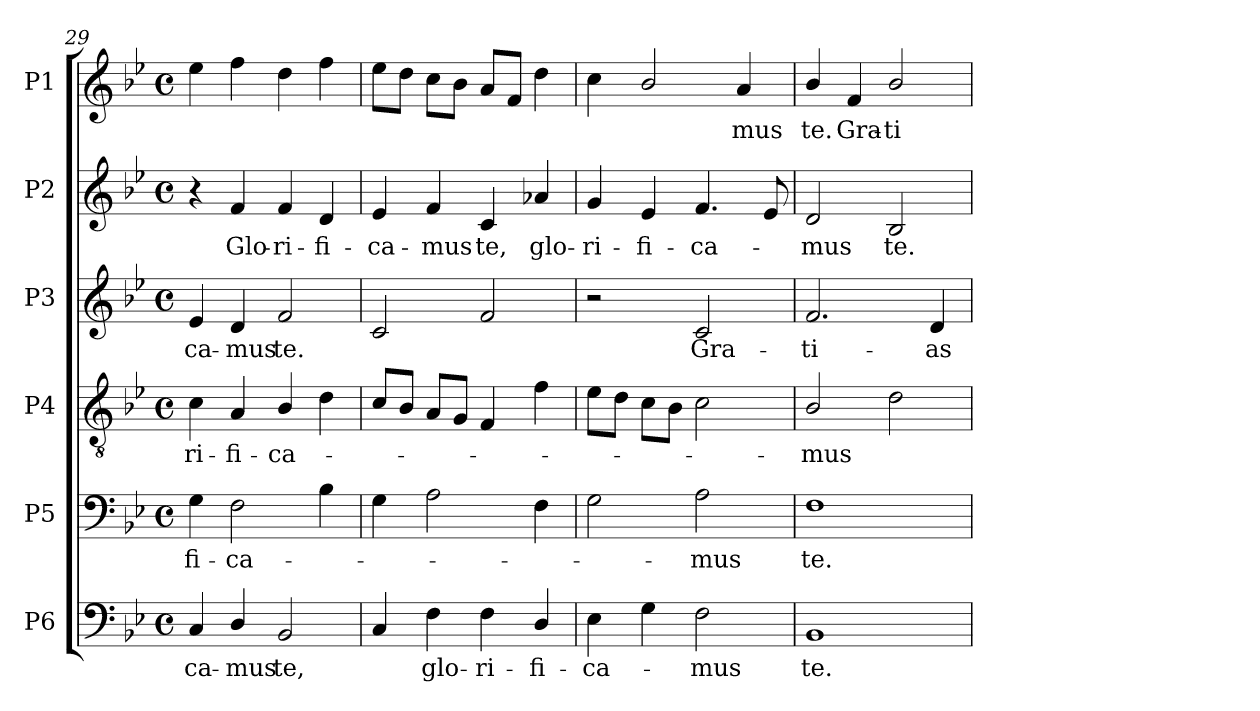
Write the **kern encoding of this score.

**kern	**text	**kern	**text	**kern	**text	**kern	**text	**kern	**text	**kern	**text
*part6	*part6	*part5	*part5	*part4	*part4	*part3	*part3	*part2	*part2	*part1	*part1
*staff6	*staff6	*staff5	*staff5	*staff4	*staff4	*staff3	*staff3	*staff2	*staff2	*staff1	*staff1
*I"P6	*	*I"P5	*	*I"P4	*	*I"P3	*	*I"P2	*	*I"P1	*
*clefF4	*	*clefF4	*	*clefGv2	*	*clefG2	*	*clefG2	*	*clefG2	*
*	*	*	*	*ITrd7c12	*	*	*	*	*	*	*
*k[b-e-]	*	*k[b-e-]	*	*k[b-e-]	*	*k[b-e-]	*	*k[b-e-]	*	*k[b-e-]	*
*B-:	*	*B-:	*	*B-:	*	*B-:	*	*B-:	*	*B-:	*
*M4/4	*	*M4/4	*	*M4/4	*	*M4/4	*	*M4/4	*	*M4/4	*
*met(c)	*	*met(c)	*	*met(c)	*	*met(c)	*	*met(c)	*	*met(c)	*
=29	=29	=29	=29	=29	=29	=29	=29	=29	=29	=29	=29
!	!LO:LY:b:color=#000000	!	!	!	!	!	!	!	!	!	!
!	!	!	!LO:LY:b:color=#000000	!	!	!	!	!	!	!	!
!	!	!	!	!	!LO:LY:b:color=#000000	!	!	!	!	!	!
!	!	!	!	!	!	!	!LO:LY:b:color=#000000	!	!	!	!
4Ci/	-ca-	4Gi\	-fi-	4Ci\	-ri-	4e-i/	-ca-	4r	.	4ee-i\	.
!	!LO:LY:b:color=#000000	!	!	!	!	!	!	!	!	!	!
!	!	!	!LO:LY:b:color=#000000	!	!	!	!	!	!	!	!
!	!	!	!	!	!LO:LY:b:color=#000000	!	!	!	!	!	!
!	!	!	!	!	!	!	!LO:LY:b:color=#000000	!	!	!	!
!	!	!	!	!	!	!	!	!	!LO:LY:b:color=#000000	!	!
4Di/	-mus	2Fi\	-ca-	4AAi/	-fi-	4di/	-mus	4fi/	Glo-	4ffi\	.
!	!LO:LY:b:color=#000000	!	!	!	!	!	!	!	!	!	!
!	!	!	!	!	!LO:LY:b:color=#000000	!	!	!	!	!	!
!	!	!	!	!	!	!	!LO:LY:b:color=#000000	!	!	!	!
!	!	!	!	!	!	!	!	!	!LO:LY:b:color=#000000	!	!
2BB-i/	te,	.	.	4BB-i/	-ca-	2fi/	te.	4fi/	-ri-	4ddi\	.
!	!	!	!	!	!	!	!	!	!LO:LY:b:color=#000000	!	!
.	.	4B-i\	.	4Di\	.	.	.	4di/	-fi-	4ffi\	.
=30	=30	=30	=30	=30	=30	=30	=30	=30	=30	=30	=30
!	!	!	!	!	!	!	!	!	!LO:LY:b:color=#000000	!	!
4Ci/	.	4Gi\	.	8Ci/L	.	2ci/	.	4e-i/	-ca-	8ee-i\L	.
.	.	.	.	8BB-i/J	.	.	.	.	.	8ddi\J	.
!	!LO:LY:b:color=#000000	!	!	!	!	!	!	!	!	!	!
!	!	!	!	!	!	!	!	!	!LO:LY:b:color=#000000	!	!
4Fi\	glo-	2Ai\	.	8AAi/L	.	.	.	4fi/	-mus	8cci\L	.
.	.	.	.	8GGi/J	.	.	.	.	.	8b-i\J	.
!	!LO:LY:b:color=#000000	!	!	!	!	!	!	!	!	!	!
!	!	!	!	!	!	!	!	!	!LO:LY:b:color=#000000	!	!
4Fi\	-ri-	.	.	4FFi/	.	2fi/	.	4ci/	te,	8ai/L	.
.	.	.	.	.	.	.	.	.	.	8fi/J	.
!	!LO:LY:b:color=#000000	!	!	!	!	!	!	!	!	!	!
!	!	!	!	!	!	!	!	!	!LO:LY:b:color=#000000	!	!
4Di/	-fi-	4Fi\	.	4Fi\	.	.	.	4a-i/	glo-	4ddi\	.
=31	=31	=31	=31	=31	=31	=31	=31	=31	=31	=31	=31
!	!LO:LY:b:color=#000000	!	!	!	!	!	!	!	!	!	!
!	!	!	!	!	!	!	!	!	!LO:LY:b:color=#000000	!	!
4E-i\	-ca-	2Gi\	.	8E-i\L	.	2r	.	4gi/	-ri-	4cci\	.
.	.	.	.	8Di\J	.	.	.	.	.	.	.
!	!	!	!	!	!	!	!	!	!LO:LY:b:color=#000000	!	!
4Gi\	.	.	.	8Ci\L	.	.	.	4e-i/	-fi-	2b-i/	.
.	.	.	.	8BB-i\J	.	.	.	.	.	.	.
!	!LO:LY:b:color=#000000	!	!	!	!	!	!	!	!	!	!
!	!	!	!LO:LY:b:color=#000000	!	!	!	!	!	!	!	!
!	!	!	!	!	!	!	!LO:LY:b:color=#000000	!	!	!	!
!	!	!	!	!	!	!	!	!	!LO:LY:b:color=#000000	!	!
2Fi\	-mus	2Ai\	-mus	2Ci\	.	2ci/	Gra-	4.fi/	-ca-	.	.
!	!	!	!	!	!	!	!	!	!	!	!LO:LY:b:color=#000000
.	.	.	.	.	.	.	.	.	.	4ai/	-mus
.	.	.	.	.	.	.	.	8e-i/	.	.	.
=32	=32	=32	=32	=32	=32	=32	=32	=32	=32	=32	=32
!	!LO:LY:b:color=#000000	!	!	!	!	!	!	!	!	!	!
!	!	!	!LO:LY:b:color=#000000	!	!	!	!	!	!	!	!
!	!	!	!	!	!LO:LY:b:color=#000000	!	!	!	!	!	!
!	!	!	!	!	!	!	!LO:LY:b:color=#000000	!	!	!	!
!	!	!	!	!	!	!	!	!	!LO:LY:b:color=#000000	!	!
!	!	!	!	!	!	!	!	!	!	!	!LO:LY:b:color=#000000
1BB-i	te.	1Fi	te.	2BB-i/	-mus	2.fi/	-ti-	2di/	-mus	4b-i/	te.
!	!	!	!	!	!	!	!	!	!	!	!LO:LY:b:color=#000000
.	.	.	.	.	.	.	.	.	.	4fi/	Gra-
!	!	!	!	!	!	!	!	!	!LO:LY:b:color=#000000	!	!
!	!	!	!	!	!	!	!	!	!	!	!LO:LY:b:color=#000000
.	.	.	.	2Di\	.	.	.	2B-i/	te.	2b-i/	-ti-
!	!	!	!	!	!	!	!LO:LY:b:color=#000000	!	!	!	!
.	.	.	.	.	.	4di/	-as	.	.	.	.
=	=	=	=	=	=	=	=	=	=	=	=
*-	*-	*-	*-	*-	*-	*-	*-	*-	*-	*-	*-
